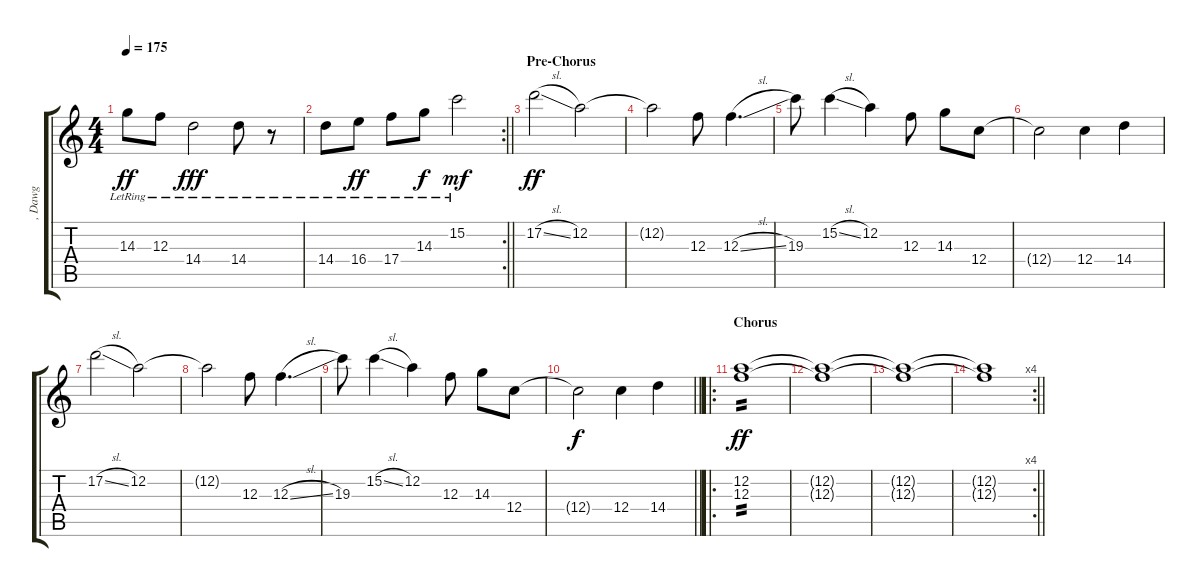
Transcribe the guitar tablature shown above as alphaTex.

\track (", Dawg" ", Dawg") {instrument electricguitarjazz}
\staff {score tabs}
\tuning (D4 A3 F3 C3 G2 D2) {hide}
\ts (4 4)
\tempo 175
\clef g2
\ks c
14.3{lr}.8{dy ff} 12.3{lr}.8 14.4{lr}.2{dy fff} 14.4{lr}.8 r.8 |
\rc 2
\barLineRight lightlight
14.4{lr}.8 16.4{lr}.8{dy ff} 17.4{lr}.8 14.3{lr}.8{dy f} 15.2{lr}.2{dy mf} |
\section ("" "Pre-Chorus")
17.2{sl}.2{dy ff} 12.2.2 |
12.2{t}.2 12.3.8 12.3{sl}.4{d} |
19.3.8 15.2{sl}.4 12.2.4 12.3.8 14.3.8 12.4.8 |
12.4{t}.2 12.4.4 14.4.4 |
17.2{sl}.2 12.2.2 |
12.2{t}.2 12.3.8 12.3{sl}.4{d} |
19.3.8 15.2{sl}.4 12.2.4 12.3.8 14.3.8 12.4.8 |
\barLineRight lightlight
12.4{t}.2{dy f} 12.4.4 14.4.4 |
\ro
\section ("" "Chorus")
(12.2 12.3).1{tp 2 dy ff} |
(12.2{t} 12.3{t}).1 |
(12.2{t} 12.3{t}).1 |
\rc 4
\barLineRight lightlight
(12.2{t} 12.3{t}).1
